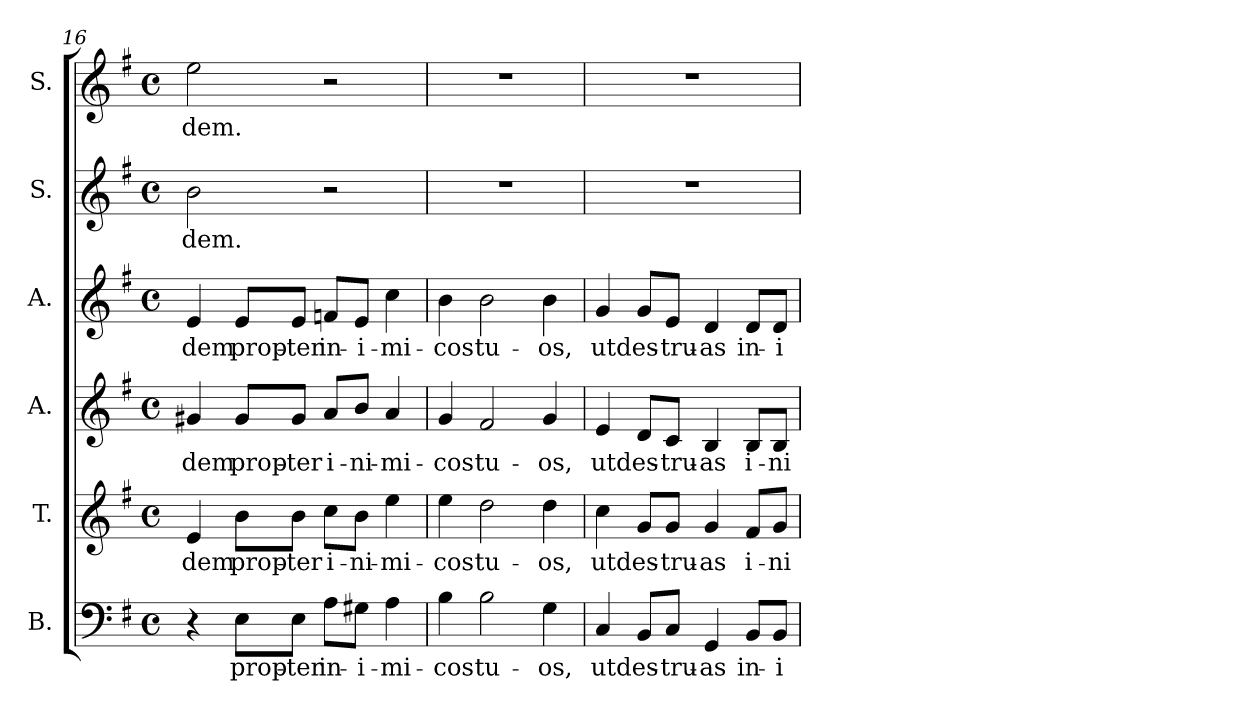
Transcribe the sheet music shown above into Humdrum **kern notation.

**kern	**text	**kern	**text	**kern	**text	**kern	**text	**kern	**text	**kern	**text
*part6	*part6	*part5	*part5	*part4	*part4	*part3	*part3	*part2	*part2	*part1	*part1
*staff6	*staff6	*staff5	*staff5	*staff4	*staff4	*staff3	*staff3	*staff2	*staff2	*staff1	*staff1
*I"B.	*	*I"T.	*	*I"A.	*	*I"A.	*	*I"S.	*	*I"S.	*
*I'B.	*	*I'T.	*	*I'A.	*	*I'A.	*	*I'S.	*	*I'S.	*
!!LO:LB:g=z
*clefF4	*	*clefG2	*	*clefG2	*	*clefG2	*	*clefG2	*	*clefG2	*
*	*	*ITrd7c12	*	*	*	*	*	*	*	*	*
*k[f#]	*	*k[f#]	*	*k[f#]	*	*k[f#]	*	*k[f#]	*	*k[f#]	*
*G:	*	*G:	*	*G:	*	*G:	*	*G:	*	*G:	*
*M4/4	*	*M4/4	*	*M4/4	*	*M4/4	*	*M4/4	*	*M4/4	*
*met(c)	*	*met(c)	*	*met(c)	*	*met(c)	*	*met(c)	*	*met(c)	*
=16	=16	=16	=16	=16	=16	=16	=16	=16	=16	=16	=16
!	!	!	!LO:LY:b:color=#000000	!	!	!	!	!	!	!	!
!	!	!	!	!	!LO:LY:b:color=#000000	!	!	!	!	!	!
!	!	!	!	!	!	!	!LO:LY:b:color=#000000	!	!	!	!
!	!	!	!	!	!	!	!	!	!LO:LY:b:color=#000000	!	!
!	!	!	!	!	!	!	!	!	!	!	!LO:LY:b:color=#000000
4r	.	4Ei/	-dem	4g#Xi/	-dem	4ei/	-dem	2bi\	-dem.	2eei\	-dem.
!	!LO:LY:b:color=#000000	!	!	!	!	!	!	!	!	!	!
!	!	!	!LO:LY:b:color=#000000	!	!	!	!	!	!	!	!
!	!	!	!	!	!LO:LY:b:color=#000000	!	!	!	!	!	!
!	!	!	!	!	!	!	!LO:LY:b:color=#000000	!	!	!	!
8Ei\L	prop-	8Bi\L	prop-	8g#i/L	prop-	8ei/L	prop-	.	.	.	.
!	!LO:LY:b:color=#000000	!	!	!	!	!	!	!	!	!	!
!	!	!	!LO:LY:b:color=#000000	!	!	!	!	!	!	!	!
!	!	!	!	!	!LO:LY:b:color=#000000	!	!	!	!	!	!
!	!	!	!	!	!	!	!LO:LY:b:color=#000000	!	!	!	!
8Ei\J	-ter	8Bi\J	-ter	8g#i/J	-ter	8ei/J	-ter	.	.	.	.
!	!LO:LY:b:color=#000000	!	!	!	!	!	!	!	!	!	!
!	!	!	!LO:LY:b:color=#000000	!	!	!	!	!	!	!	!
!	!	!	!	!	!LO:LY:b:color=#000000	!	!	!	!	!	!
!	!	!	!	!	!	!	!LO:LY:b:color=#000000	!	!	!	!
8Ai\L	in-	8ci\L	i-	8ai/L	i-	8fni/L	in-	2r	.	2r	.
!	!LO:LY:b:color=#000000	!	!	!	!	!	!	!	!	!	!
!	!	!	!LO:LY:b:color=#000000	!	!	!	!	!	!	!	!
!	!	!	!	!	!LO:LY:b:color=#000000	!	!	!	!	!	!
!	!	!	!	!	!	!	!LO:LY:b:color=#000000	!	!	!	!
8G#Xi\J	-i-	8Bi\J	-ni-	8bi/J	-ni-	8ei/J	-i-	.	.	.	.
!	!LO:LY:b:color=#000000	!	!	!	!	!	!	!	!	!	!
!	!	!	!LO:LY:b:color=#000000	!	!	!	!	!	!	!	!
!	!	!	!	!	!LO:LY:b:color=#000000	!	!	!	!	!	!
!	!	!	!	!	!	!	!LO:LY:b:color=#000000	!	!	!	!
4Ai\	-mi-	4ei\	-mi-	4ai/	-mi-	4cci\	-mi-	.	.	.	.
=17	=17	=17	=17	=17	=17	=17	=17	=17	=17	=17	=17
!	!LO:LY:b:color=#000000	!	!	!	!	!	!	!	!	!	!
!	!	!	!LO:LY:b:color=#000000	!	!	!	!	!	!	!	!
!	!	!	!	!	!LO:LY:b:color=#000000	!	!	!	!	!	!
!	!	!	!	!	!	!	!LO:LY:b:color=#000000	!	!	!	!
4Bi\	-cos	4ei\	-cos	4gi/	-cos	4bi\	-cos	1r	.	1r	.
!	!LO:LY:b:color=#000000	!	!	!	!	!	!	!	!	!	!
!	!	!	!LO:LY:b:color=#000000	!	!	!	!	!	!	!	!
!	!	!	!	!	!LO:LY:b:color=#000000	!	!	!	!	!	!
!	!	!	!	!	!	!	!LO:LY:b:color=#000000	!	!	!	!
2Bi\	tu-	2di\	tu-	2f#i/	tu-	2bi\	tu-	.	.	.	.
!	!LO:LY:b:color=#000000	!	!	!	!	!	!	!	!	!	!
!	!	!	!LO:LY:b:color=#000000	!	!	!	!	!	!	!	!
!	!	!	!	!	!LO:LY:b:color=#000000	!	!	!	!	!	!
!	!	!	!	!	!	!	!LO:LY:b:color=#000000	!	!	!	!
4Gi\	-os,	4di\	-os,	4gi/	-os,	4bi\	-os,	.	.	.	.
=18	=18	=18	=18	=18	=18	=18	=18	=18	=18	=18	=18
!	!LO:LY:b:color=#000000	!	!	!	!	!	!	!	!	!	!
!	!	!	!LO:LY:b:color=#000000	!	!	!	!	!	!	!	!
!	!	!	!	!	!LO:LY:b:color=#000000	!	!	!	!	!	!
!	!	!	!	!	!	!	!LO:LY:b:color=#000000	!	!	!	!
4Ci/	ut	4ci\	ut	4ei/	ut	4gi/	ut	1r	.	1r	.
!	!LO:LY:b:color=#000000	!	!	!	!	!	!	!	!	!	!
!	!	!	!LO:LY:b:color=#000000	!	!	!	!	!	!	!	!
!	!	!	!	!	!LO:LY:b:color=#000000	!	!	!	!	!	!
!	!	!	!	!	!	!	!LO:LY:b:color=#000000	!	!	!	!
8BBi/L	des-	8Gi/L	des-	8di/L	des-	8gi/L	des-	.	.	.	.
!	!LO:LY:b:color=#000000	!	!	!	!	!	!	!	!	!	!
!	!	!	!LO:LY:b:color=#000000	!	!	!	!	!	!	!	!
!	!	!	!	!	!LO:LY:b:color=#000000	!	!	!	!	!	!
!	!	!	!	!	!	!	!LO:LY:b:color=#000000	!	!	!	!
8Ci/J	-tru-	8Gi/J	-tru-	8ci/J	-tru-	8ei/J	-tru-	.	.	.	.
!	!LO:LY:b:color=#000000	!	!	!	!	!	!	!	!	!	!
!	!	!	!LO:LY:b:color=#000000	!	!	!	!	!	!	!	!
!	!	!	!	!	!LO:LY:b:color=#000000	!	!	!	!	!	!
!	!	!	!	!	!	!	!LO:LY:b:color=#000000	!	!	!	!
4GGi/	-as	4Gi/	-as	4Bi/	-as	4di/	-as	.	.	.	.
!	!LO:LY:b:color=#000000	!	!	!	!	!	!	!	!	!	!
!	!	!	!LO:LY:b:color=#000000	!	!	!	!	!	!	!	!
!	!	!	!	!	!LO:LY:b:color=#000000	!	!	!	!	!	!
!	!	!	!	!	!	!	!LO:LY:b:color=#000000	!	!	!	!
8BBi/L	in-	8F#i/L	i-	8Bi/L	i-	8di/L	in-	.	.	.	.
!	!LO:LY:b:color=#000000	!	!	!	!	!	!	!	!	!	!
!	!	!	!LO:LY:b:color=#000000	!	!	!	!	!	!	!	!
!	!	!	!	!	!LO:LY:b:color=#000000	!	!	!	!	!	!
!	!	!	!	!	!	!	!LO:LY:b:color=#000000	!	!	!	!
8BBi/J	-i-	8Gi/J	-ni-	8Bi/J	-ni-	8di/J	-i-	.	.	.	.
=	=	=	=	=	=	=	=	=	=	=	=
*-	*-	*-	*-	*-	*-	*-	*-	*-	*-	*-	*-
